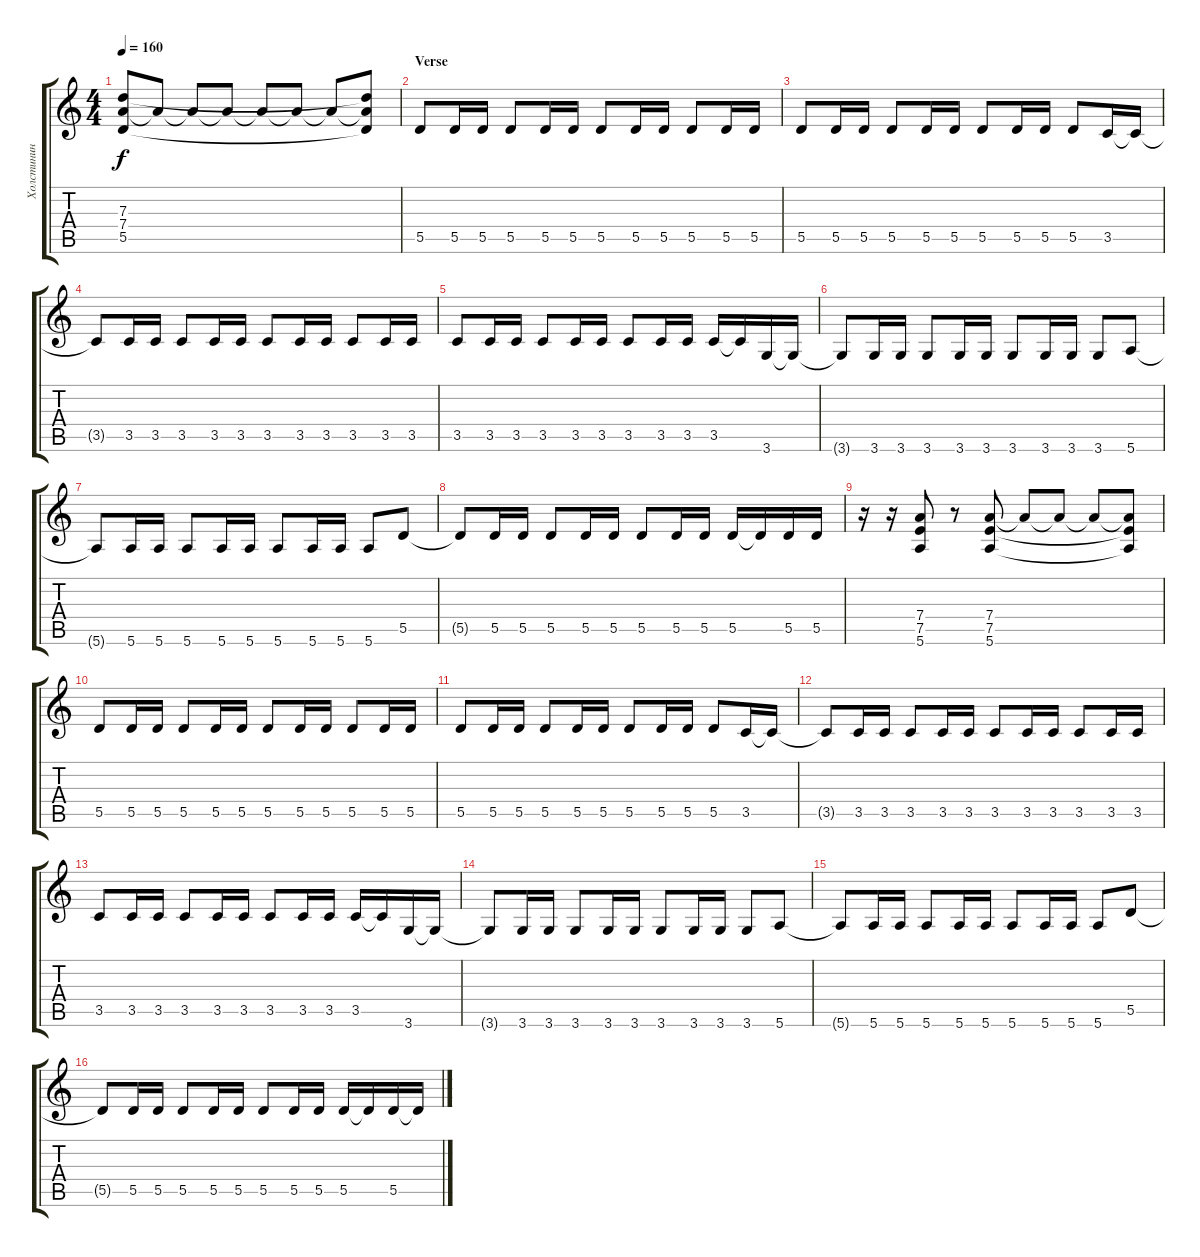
\track ("Холстинин (Guitar 1)" "Холстинин ") {instrument distortionguitar}
\staff {score tabs}
\tuning (E4 B3 G3 D3 A2 E2) {hide}
\ts (4 4)
\tempo 160
\clef g2
\ks c
(7.3 7.4 5.5).8{dy f} 7.4{t}.8 7.4{t}.8 7.4{t}.8 7.4{t}.8 7.4{t}.8 7.4{t}.8 (7.3{t} 7.4{t} 5.5{t}).8 |
\section ("" "Verse")
5.5.8 5.5.16 5.5.16 5.5.8 5.5.16 5.5.16 5.5.8 5.5.16 5.5.16 5.5.8 5.5.16 5.5.16 |
5.5.8 5.5.16 5.5.16 5.5.8 5.5.16 5.5.16 5.5.8 5.5.16 5.5.16 5.5.8 3.5.16 3.5{t}.16 |
3.5{t}.8 3.5.16 3.5.16 3.5.8 3.5.16 3.5.16 3.5.8 3.5.16 3.5.16 3.5.8 3.5.16 3.5.16 |
3.5.8 3.5.16 3.5.16 3.5.8 3.5.16 3.5.16 3.5.8 3.5.16 3.5.16 3.5.16 3.5{t}.16 3.6.16 3.6{t}.16 |
3.6{t}.8 3.6.16 3.6.16 3.6.8 3.6.16 3.6.16 3.6.8 3.6.16 3.6.16 3.6.8 5.6.8 |
5.6{t}.8 5.6.16 5.6.16 5.6.8 5.6.16 5.6.16 5.6.8 5.6.16 5.6.16 5.6.8 5.5.8 |
5.5{t}.8 5.5.16 5.5.16 5.5.8 5.5.16 5.5.16 5.5.8 5.5.16 5.5.16 5.5.16 5.5{t}.16 5.5.16 5.5.16 |
r.16 r.16 (7.4 7.5 5.6).8 r.8 (7.4 7.5 5.6).8 7.4{t}.8 7.4{t}.8 7.4{t}.8 (7.4{t} 7.5{t} 5.6{t}).8 |
5.5.8 5.5.16 5.5.16 5.5.8 5.5.16 5.5.16 5.5.8 5.5.16 5.5.16 5.5.8 5.5.16 5.5.16 |
5.5.8 5.5.16 5.5.16 5.5.8 5.5.16 5.5.16 5.5.8 5.5.16 5.5.16 5.5.8 3.5.16 3.5{t}.16 |
3.5{t}.8 3.5.16 3.5.16 3.5.8 3.5.16 3.5.16 3.5.8 3.5.16 3.5.16 3.5.8 3.5.16 3.5.16 |
3.5.8 3.5.16 3.5.16 3.5.8 3.5.16 3.5.16 3.5.8 3.5.16 3.5.16 3.5.16 3.5{t}.16 3.6.16 3.6{t}.16 |
3.6{t}.8 3.6.16 3.6.16 3.6.8 3.6.16 3.6.16 3.6.8 3.6.16 3.6.16 3.6.8 5.6.8 |
5.6{t}.8 5.6.16 5.6.16 5.6.8 5.6.16 5.6.16 5.6.8 5.6.16 5.6.16 5.6.8 5.5.8 |
5.5{t}.8 5.5.16 5.5.16 5.5.8 5.5.16 5.5.16 5.5.8 5.5.16 5.5.16 5.5.16 5.5{t}.16 5.5.16 5.5{t}.16
